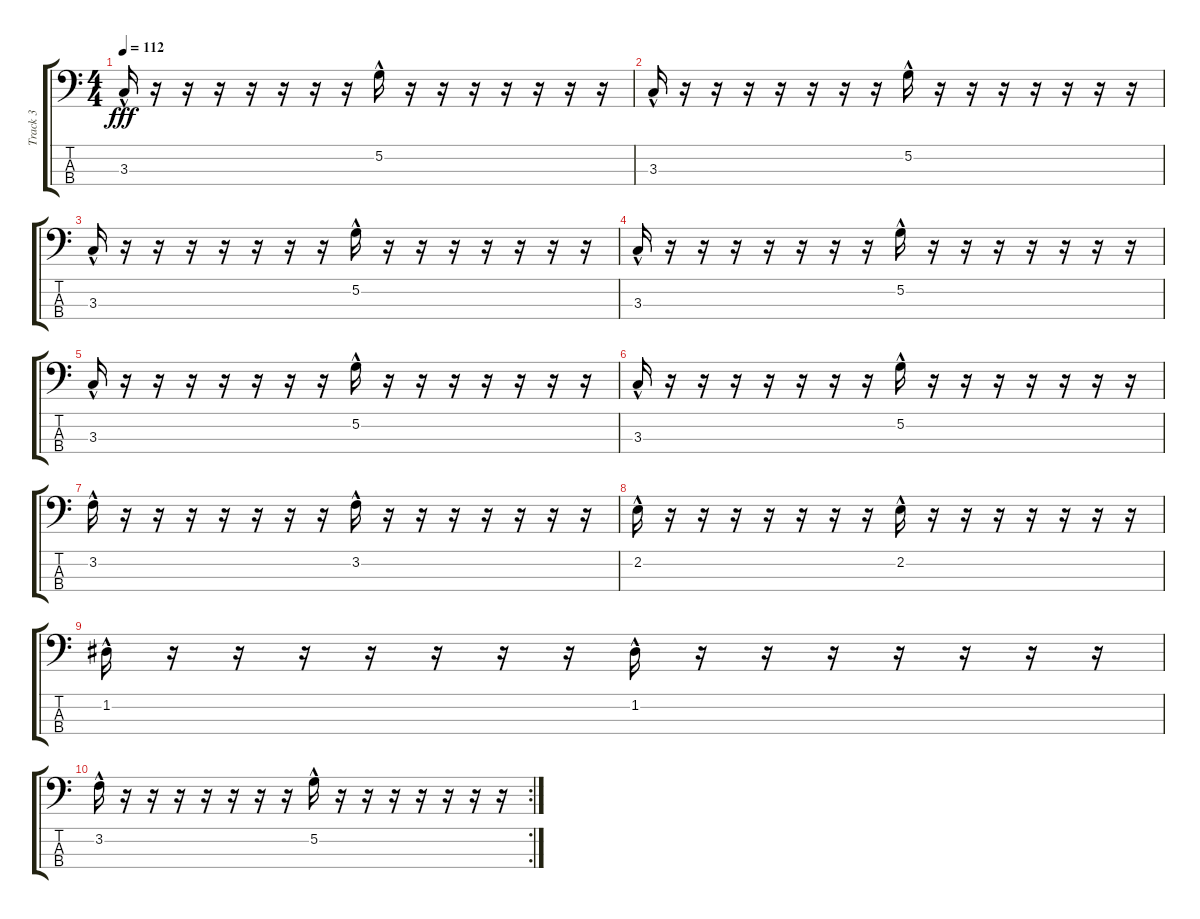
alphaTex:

\track ("Track 3" "Track 3") {instrument electricbassfinger}
\staff {score tabs}
\tuning (G2 D2 A1 E1) {hide}
\ts (4 4)
\tempo 112
\clef f4
\ks c
3.3{hac}.16{dy fff} r.16 r.16 r.16 r.16 r.16 r.16 r.16 5.2{hac}.16 r.16 r.16 r.16 r.16 r.16 r.16 r.16 |
3.3{hac}.16 r.16 r.16 r.16 r.16 r.16 r.16 r.16 5.2{hac}.16 r.16 r.16 r.16 r.16 r.16 r.16 r.16 |
3.3{hac}.16 r.16 r.16 r.16 r.16 r.16 r.16 r.16 5.2{hac}.16 r.16 r.16 r.16 r.16 r.16 r.16 r.16 |
3.3{hac}.16 r.16 r.16 r.16 r.16 r.16 r.16 r.16 5.2{hac}.16 r.16 r.16 r.16 r.16 r.16 r.16 r.16 |
3.3{hac}.16 r.16 r.16 r.16 r.16 r.16 r.16 r.16 5.2{hac}.16 r.16 r.16 r.16 r.16 r.16 r.16 r.16 |
3.3{hac}.16 r.16 r.16 r.16 r.16 r.16 r.16 r.16 5.2{hac}.16 r.16 r.16 r.16 r.16 r.16 r.16 r.16 |
3.2{hac}.16 r.16 r.16 r.16 r.16 r.16 r.16 r.16 3.2{hac}.16 r.16 r.16 r.16 r.16 r.16 r.16 r.16 |
2.2{hac}.16 r.16 r.16 r.16 r.16 r.16 r.16 r.16 2.2{hac}.16 r.16 r.16 r.16 r.16 r.16 r.16 r.16 |
1.2{hac}.16 r.16 r.16 r.16 r.16 r.16 r.16 r.16 1.2{hac}.16 r.16 r.16 r.16 r.16 r.16 r.16 r.16 |
\rc 2
3.2{hac}.16 r.16 r.16 r.16 r.16 r.16 r.16 r.16 5.2{hac}.16 r.16 r.16 r.16 r.16 r.16 r.16 r.16
